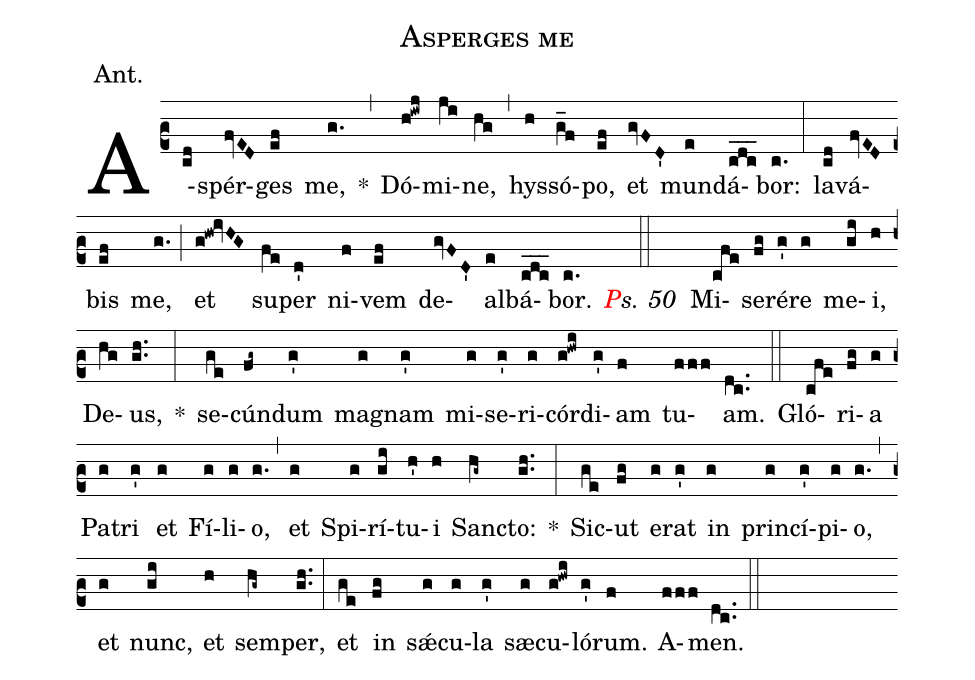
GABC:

name:Asperges me;
annotation:Ant.;
mode:7;
office-part:Antiphon;
%%
(c2) A-(cd)spér(fvED)ges(ef) me,(g.) *(,)
Dó-(h!iwj)mi(ji)ne,(hg) (,)
hys(h)só(g_f)po,(ef) et(gvFD') mun(e)dá(cdc___)bor:(c.) (:)
la(cd)vá(fvED)bis(ef) me,(g.) (;)
et(g!hw!ivHG) su(fe)per(d') ni(f)vem(ef) de(gvFD')al(e)bá(cdc___)bor.(c.) (::)

<i><v>{\rubrum Ps. 50 }</v></i> M{i}(cfe)se(fg)ré(g')re(g) me(gi)i,(h) De(hg)us,(gh..) *(:)
se(ge)cún(fg~)dum(g') ma(g)gnam(g') mi(g)se(g')ri(g)cór(g!hwi)di(g')am(f) tu(fff)am.(dc..) (::)

Gló(cfe)ri(fg)a(g) Pa(g)tri(g') et(g) Fí(g)li(g)o,(g.) (,)
et(g) Spi(g)rí(gi)tu(h')i(h) San(hg~)cto:(gh..) *(:)
Sic(ge)ut(fg) e(g)rat(g') in(g) prin(g)cí(g')pi(g)o,(g.) (,)
et(g) nunc,(gi) et(h) sem(hg~)per,(gh..) (:)
et(ge) in(fg) sǽ(g)cu(g)la(g') sæ(g)cu(g!hwi)ló(g')rum.(f) A(fff)men.(dc..) (::)
